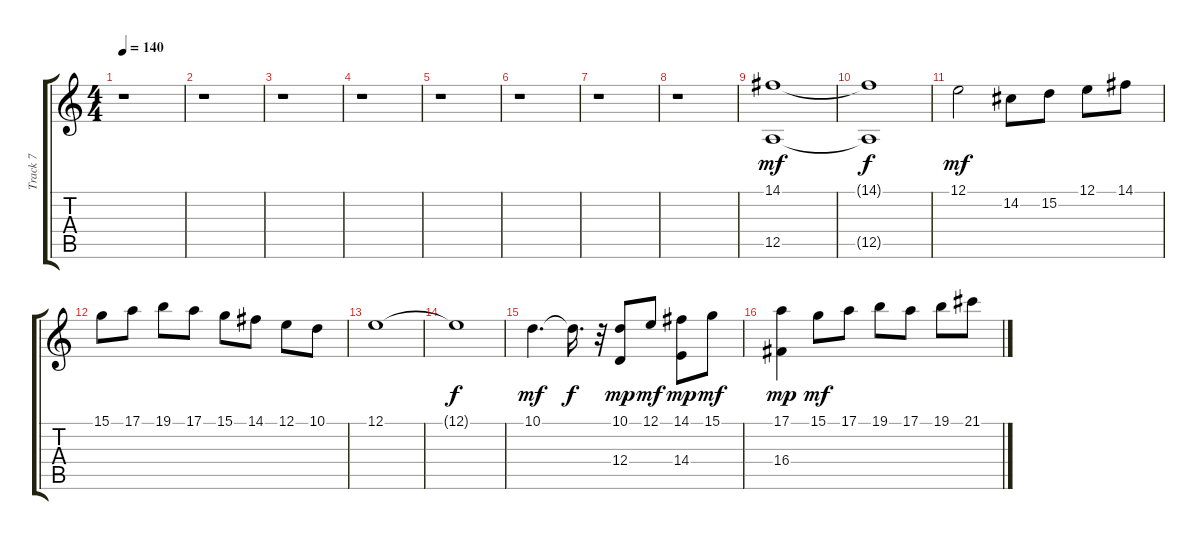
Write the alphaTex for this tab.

\track ("Track 7" "Track 7") {instrument stringensemble1}
\staff {score tabs}
\tuning (E4 B3 G3 D3 A2 E2) {hide}
\ts (4 4)
\tempo 140
\clef g2
\ks c
r.1{dy f} |
r.1 |
r.1 |
r.1 |
r.1 |
r.1 |
r.1 |
r.1 |
(14.1 12.5).1{dy mf} |
(14.1{t} 12.5{t}).1{dy f} |
12.1.2{dy mf} 14.2.8 15.2.8 12.1.8 14.1.8 |
15.1.8 17.1.8 19.1.8 17.1.8 15.1.8 14.1.8 12.1.8 10.1.8 |
12.1.1 |
12.1{t}.1{dy f} |
10.1.4{d dy mf} 10.1{t}.16{d dy f} r.32 (10.1 12.4).8{dy mp} 12.1.8{dy mf} (14.1 14.4).8{dy mp} 15.1.8{dy mf} |
(17.1 16.4).4{dy mp} 15.1.8{dy mf} 17.1.8 19.1.8 17.1.8 19.1.8 21.1.8
